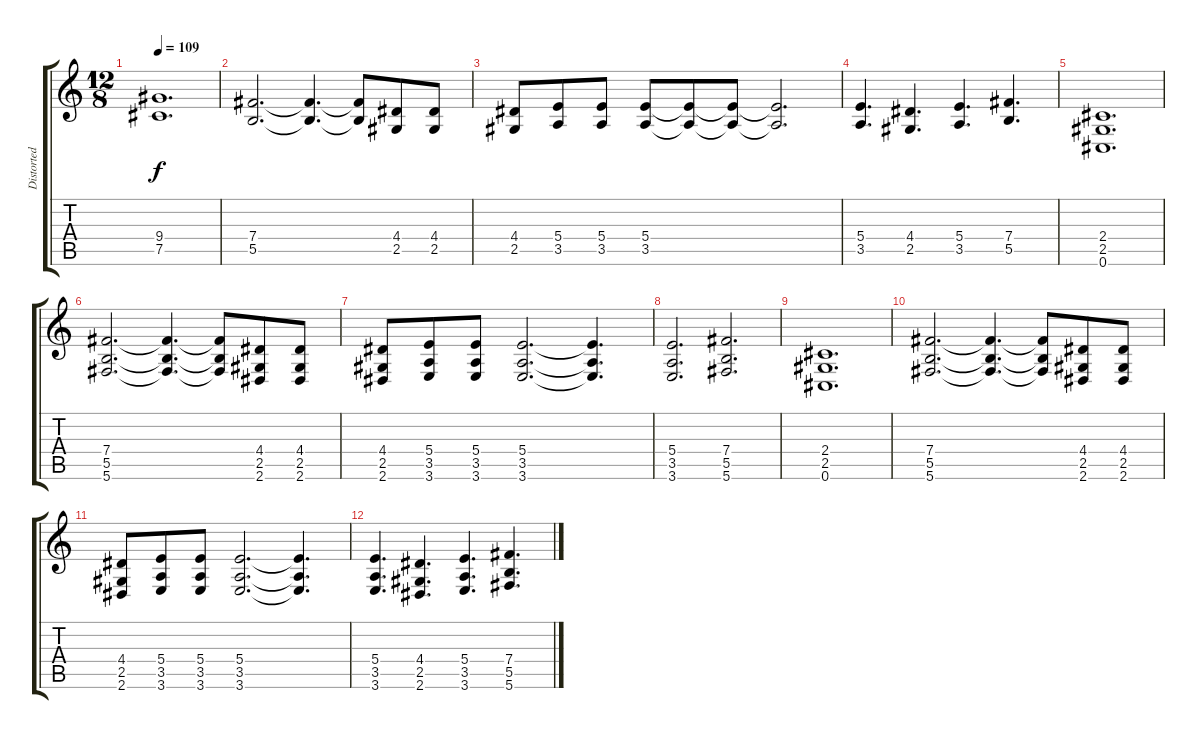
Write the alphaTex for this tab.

\track ("Distorted Guitar 2" "Distorted ") {instrument distortionguitar}
\staff {score tabs}
\tuning (Db4 Ab3 E3 B2 Gb2 Db2) {hide}
\ts (12 8)
\tempo 109
\clef g2
\ks c
(9.4 7.5).1{d dy f balance 14} |
(7.4 5.5).2{d} (7.4{t} 5.5{t}).4{d} (7.4{t} 5.5{t}).8 (4.4 2.5).8 (4.4 2.5).8 |
(4.4 2.5).8 (5.4 3.5).8 (5.4 3.5).8 (5.4 3.5).8 (5.4{t} 3.5{t}).8 (5.4{t} 3.5{t}).8 (5.4{t} 3.5{t}).2{d} |
(5.4 3.5).4{d volume 0} (4.4 2.5).4{d} (5.4 3.5).4{d} (7.4 5.5).4{d} |
(2.4 2.5 0.6).1{d} |
(7.4 5.5 5.6).2{d} (7.4{t} 5.5{t} 5.6{t}).4{d} (7.4{t} 5.5{t} 5.6{t}).8 (4.4 2.5 2.6).8 (4.4 2.5 2.6).8 |
(4.4 2.5 2.6).8 (5.4 3.5 3.6).8 (5.4 3.5 3.6).8 (5.4 3.5 3.6).2{d} (5.4{t} 3.5{t} 3.6{t}).4{d} |
(5.4 3.5 3.6).2{d} (7.4 5.5 5.6).2{d} |
(2.4 2.5 0.6).1{d} |
(7.4 5.5 5.6).2{d} (7.4{t} 5.5{t} 5.6{t}).4{d} (7.4{t} 5.5{t} 5.6{t}).8 (4.4 2.5 2.6).8 (4.4 2.5 2.6).8 |
(4.4 2.5 2.6).8 (5.4 3.5 3.6).8 (5.4 3.5 3.6).8 (5.4 3.5 3.6).2{d} (5.4{t} 3.5{t} 3.6{t}).4{d} |
(5.4 3.5 3.6).4{d} (4.4 2.5 2.6).4{d} (5.4 3.5 3.6).4{d} (7.4 5.5 5.6).4{d}
